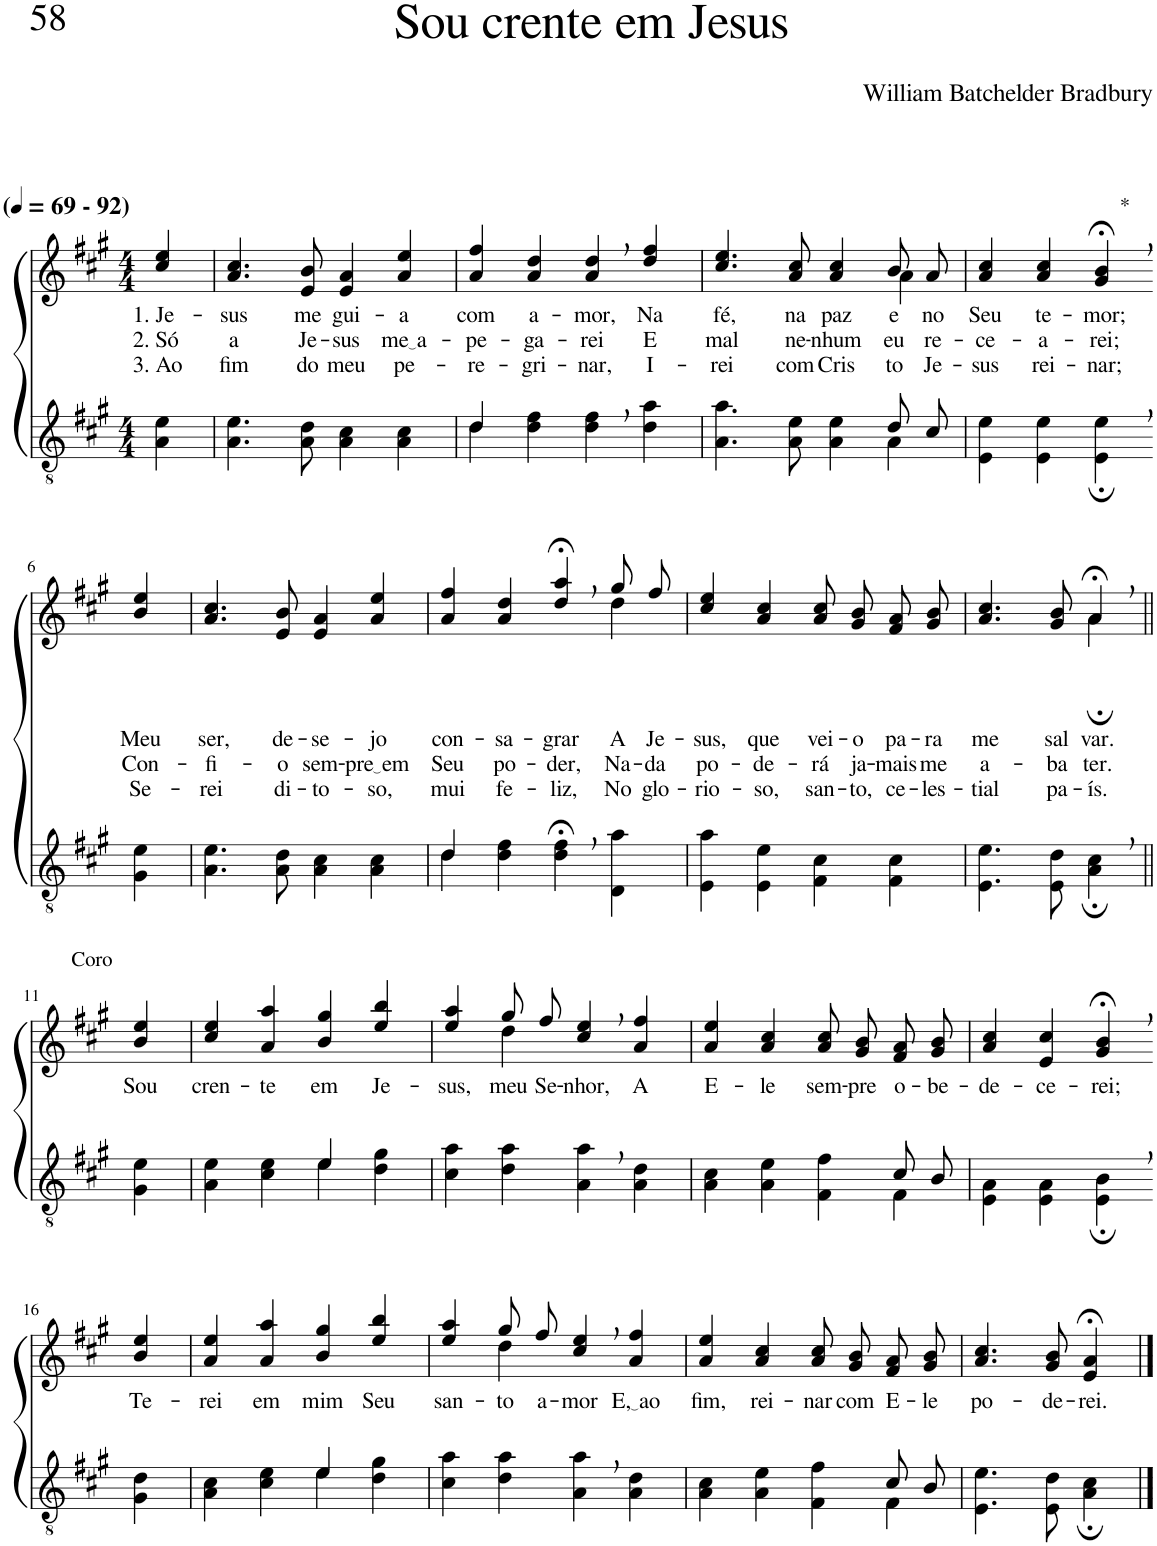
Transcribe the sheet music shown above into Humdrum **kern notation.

**kern	**kern	**text	**text	**text
*part2	*part1	*part1	*part1	*part1
*staff2	*staff1	*staff1	*staff1	*staff1
*I"Parte III e IV	*I"Parte I e II	*	*	*
*clefGv2	*clefG2	*	*	*
*Trd4c7	*Trd4c7	*	*	*
*k[f#c#g#]	*k[f#c#g#]	*	*	*
*M4/4	*M4/4	*	*	*
*MM69	*MM69	*	*	*
=1	=1	=1	=1	=1
!	!LO:TX:a:B:t=(	!	!	!
!	!LO:TX:a:B:t=- 92)	!	!	!
!	!	!LO:LY:b	!LO:LY:b	!LO:LY:b
4A\ 4e\	4cc#/ 4ee/	1. Je-	2. Só	3. Ao
=2	=2	=2	=2	=2
!	!	!LO:LY:b	!LO:LY:b	!LO:LY:b
4.A\ 4.e\	4.a/ 4.cc#/	-sus	a	fim
!	!	!LO:LY:b	!LO:LY:b	!LO:LY:b
8A\ 8d\	8e/ 8b/	me	Je-	do
!	!	!LO:LY:b	!LO:LY:b	!LO:LY:b
4A\ 4c#\	4e/ 4a/	gui-	-sus	meu
!	!	!LO:LY:b	!LO:LY:b	!LO:LY:b
4A\ 4c#\	4a/ 4ee/	-a	me a	pe-
=3	=3	=3	=3	=3
*^	*	*	*	*
!	!	!	!LO:LY:b	!LO:LY:b	!LO:LY:b
4d\	4d/	4a/ 4ff#/	com	-pe-	-re-
!	!	!	!LO:LY:b	!LO:LY:b	!LO:LY:b
4d\ 4f#\	2.ryy	4a/ 4dd/	a-	-ga-	-gri-
!	!	!	!LO:LY:b	!LO:LY:b	!LO:LY:b
4d\, 4f#\,	.	4a/, 4dd/,	-mor,	-rei	-nar,
!	!	!	!LO:LY:b	!LO:LY:b	!LO:LY:b
4d\ 4a\	.	4dd/ 4ff#/	Na	E	I-
=4	=4	=4	=4	=4	=4
!	!	!	!LO:LY:b	!LO:LY:b	!LO:LY:b
*	*	*^	*	*	*
2.ryy	4.A\ 4.a\	4.cc#/ 4.ee/	2.ryy	fé,	mal	-rei
!	!	!	!	!LO:LY:b	!LO:LY:b	!LO:LY:b
.	8A\ 8e\	8a/ 8cc#/	.	na	ne-	com
!	!	!	!	!LO:LY:b	!LO:LY:b	!LO:LY:b
.	4A\ 4e\	4a/ 4cc#/	.	paz	-nhum	Cris-
!	!	!	!	!LO:LY:b	!LO:LY:b	!LO:LY:b
8d/L	4A\	8b/L	4a\	e	eu	-to
!	!	!	!	!LO:LY:b	!LO:LY:b	!LO:LY:b
8c#/J	.	8a/J	.	no	re-	Je-
*v	*v	*	*	*	*	*
*	*v	*v	*	*	*
=5	=5	=5	=5	=5
!	!	!LO:LY:b	!LO:LY:b	!LO:LY:b
4E\ 4e\	4a/ 4cc#/	Seu	-ce-	-sus
!	!	!LO:LY:b	!LO:LY:b	!LO:LY:b
4E\ 4e\	4a/ 4cc#/	te-	-a-	rei-
!	!LO:TX:a:t=*	!	!	!
!	!	!LO:LY:b	!LO:LY:b	!LO:LY:b
4E\;, 4e\;,	4g#/;<, 4b/;<,	-mor;	-rei;	-nar;
!!LO:LB:g=z
=6-	=6-	=6-	=6-	=6-
!	!	!LO:LY:b	!LO:LY:b	!LO:LY:b
4G#\ 4e\	4b/ 4ee/	Meu	Con-	Se-
=7	=7	=7	=7	=7
!	!	!LO:LY:b	!LO:LY:b	!LO:LY:b
4.A\ 4.e\	4.a/ 4.cc#/	ser,	-fi-	-rei
!	!	!LO:LY:b	!LO:LY:b	!LO:LY:b
8A\ 8d\	8e/ 8b/	de-	-o	di-
!	!	!LO:LY:b	!LO:LY:b	!LO:LY:b
4A\ 4c#\	4e/ 4a/	-se-	sem-	-to-
!	!	!LO:LY:b	!LO:LY:b	!LO:LY:b
4A\ 4c#\	4a/ 4ee/	-jo	pre em	-so,
=8	=8	=8	=8	=8
*^	*	*	*	*
!	!	!	!LO:LY:b	!LO:LY:b	!LO:LY:b
*	*	*^	*	*	*
4d\	4d/	4a/ 4ff#/	2.ryy	con-	Seu	mui
!	!	!	!	!LO:LY:b	!LO:LY:b	!LO:LY:b
4d\ 4f#\	2.ryy	4a/ 4dd/	.	-sa-	po-	fe-
!	!	!	!	!LO:LY:b	!LO:LY:b	!LO:LY:b
4d\;<, 4f#\;<,	.	4dd/;<, 4aa/;<,	.	-grar	-der,	-liz,
!	!	!	!	!LO:LY:b	!LO:LY:b	!LO:LY:b
4D\ 4a\	.	8gg#/L	4dd\	A	Na-	No
!	!	!	!	!LO:LY:b	!LO:LY:b	!LO:LY:b
.	.	8ff#/J	.	Je-	-da	glo-
*v	*v	*	*	*	*	*
*	*v	*v	*	*	*
=9	=9	=9	=9	=9
!	!	!LO:LY:b	!LO:LY:b	!LO:LY:b
4E\ 4a\	4cc#/ 4ee/	-sus,	po-	-rio-
!	!	!LO:LY:b	!LO:LY:b	!LO:LY:b
4E\ 4e\	4a/ 4cc#/	que	-de-	-so,
!	!	!LO:LY:b	!LO:LY:b	!LO:LY:b
4F#\ 4c#\	8a/ 8cc#/L	vei-	-rá	san-
!	!	!LO:LY:b	!LO:LY:b	!LO:LY:b
.	8g#/ 8b/J	-o	ja-	-to,
!	!	!LO:LY:b	!LO:LY:b	!LO:LY:b
4F#\ 4c#\	8f#/ 8a/L	pa-	-mais	ce-
!	!	!LO:LY:b	!LO:LY:b	!LO:LY:b
.	8g#/ 8b/J	-ra	me	-les-
=10	=10	=10	=10	=10
!	!	!LO:LY:b	!LO:LY:b	!LO:LY:b
*	*^	*	*	*
4.E\ 4.e\	4.a/ 4.cc#/	2ryy	me	a-	-tial
!	!	!	!LO:LY:b	!LO:LY:b	!LO:LY:b
8E\ 8d\	8g#/ 8b/	.	sal-	-ba-	pa-
!	!	!	!	!	!LO:LY:b
!	!	!	!LO:LY:b	!LO:LY:b	!
4A\;, 4c#\;,	4a;<,/	4a;\	-var.	-ter.	-ís.
!!LO:LB:g=z
=11||	=11||	=11||	=11||	=11||	=11||
!	!LO:TX:a:t=Coro	!	!	!	!
!	!	!	!LO:LY:b	!	!
*	*v	*v	*	*	*
4G#\ 4e\	4b/ 4ee/	Sou	.	.
=12	=12	=12	=12	=12
*^	*	*	*	*
!	!	!	!LO:LY:b	!	!
2ryy	4A\ 4e\	4cc#/ 4ee/	cren-	.	.
!	!	!	!LO:LY:b	!	!
.	4c#\ 4e\	4a/ 4aa/	-te	.	.
!	!	!	!LO:LY:b	!	!
4e/	4e\	4b/ 4gg#/	em	.	.
!	!	!	!LO:LY:b	!	!
4ryy	4d\ 4g#\	4ee/ 4bb/	Je-	.	.
=13	=13	=13	=13	=13	=13
!	!	!	!LO:LY:b	!	!
*v	*v	*^	*	*	*
4c#\ 4a\	4ee/ 4aa/	4ryy	-sus,	.	.
!	!	!	!LO:LY:b	!	!
4d\ 4a\	8gg#/L	4dd\	meu	.	.
!	!	!	!LO:LY:b	!	!
.	8ff#/J	.	Se-	.	.
!	!	!	!LO:LY:b	!	!
4A\, 4a\,	4cc#/, 4ee/,	2ryy	-nhor,	.	.
!	!	!	!LO:LY:b	!	!
4A\ 4d\	4a/ 4ff#/	.	A	.	.
*	*v	*v	*	*	*
=14	=14	=14	=14	=14
*^	*	*	*	*
!	!	!	!LO:LY:b	!	!
2.ryy	4A\ 4c#\	4a/ 4ee/	E-	.	.
!	!	!	!LO:LY:b	!	!
.	4A\ 4e\	4a/ 4cc#/	-le	.	.
!	!	!	!LO:LY:b	!	!
.	4F#\ 4f#\	8a/ 8cc#/L	sem-	.	.
!	!	!	!LO:LY:b	!	!
.	.	8g#/ 8b/J	-pre	.	.
!	!	!	!LO:LY:b	!	!
8c#/L	4F#\	8f#/ 8a/L	o-	.	.
!	!	!	!LO:LY:b	!	!
8B/J	.	8g#/ 8b/J	-be-	.	.
*v	*v	*	*	*	*
=15	=15	=15	=15	=15
!	!	!LO:LY:b	!	!
4E\ 4A\	4a/ 4cc#/	-de-	.	.
!	!	!LO:LY:b	!	!
4E\ 4A\	4e/ 4cc#/	-ce-	.	.
!	!	!LO:LY:b	!	!
4E\;, 4B\;,	4g#/;<, 4b/;<,	-rei;	.	.
!!LO:LB:g=z
=16-	=16-	=16-	=16-	=16-
!	!	!LO:LY:b	!	!
4G#\ 4d\	4b/ 4ee/	Te-	.	.
=17	=17	=17	=17	=17
*^	*	*	*	*
!	!	!	!LO:LY:b	!	!
2ryy	4A\ 4c#\	4a/ 4ee/	-rei	.	.
!	!	!	!LO:LY:b	!	!
.	4c#\ 4e\	4a/ 4aa/	em	.	.
!	!	!	!LO:LY:b	!	!
4e/	4e\	4b/ 4gg#/	mim	.	.
!	!	!	!LO:LY:b	!	!
4ryy	4d\ 4g#\	4ee/ 4bb/	Seu	.	.
=18	=18	=18	=18	=18	=18
!	!	!	!LO:LY:b	!	!
*v	*v	*^	*	*	*
4c#\ 4a\	4ee/ 4aa/	4ryy	san-	.	.
!	!	!	!LO:LY:b	!	!
4d\ 4a\	8gg#/L	4dd\	-to	.	.
!	!	!	!LO:LY:b	!	!
.	8ff#/J	.	a-	.	.
!	!	!	!LO:LY:b	!	!
4A\, 4a\,	4cc#/, 4ee/,	2ryy	-mor	.	.
!	!	!	!LO:LY:b	!	!
4A\ 4d\	4a/ 4ff#/	.	E, ao	.	.
*	*v	*v	*	*	*
=19	=19	=19	=19	=19
*^	*	*	*	*
!	!	!	!LO:LY:b	!	!
2.ryy	4A\ 4c#\	4a/ 4ee/	fim,	.	.
!	!	!	!LO:LY:b	!	!
.	4A\ 4e\	4a/ 4cc#/	rei-	.	.
!	!	!	!LO:LY:b	!	!
.	4F#\ 4f#\	8a/ 8cc#/L	-nar	.	.
!	!	!	!LO:LY:b	!	!
.	.	8g#/ 8b/J	com	.	.
!	!	!	!LO:LY:b	!	!
8c#/L	4F#\	8f#/ 8a/L	E-	.	.
!	!	!	!LO:LY:b	!	!
8B/J	.	8g#/ 8b/J	-le	.	.
*v	*v	*	*	*	*
=20	=20	=20	=20	=20
!	!	!LO:LY:b	!	!
4.E\ 4.e\	4.a/ 4.cc#/	po-	.	.
!	!	!LO:LY:b	!	!
8E\ 8d\	8g#/ 8b/	-de-	.	.
!	!	!LO:LY:b	!	!
4A\; 4c#\;	4e/;< 4a/;<	-rei.	.	.
==	==	==	==	==
*-	*-	*-	*-	*-
